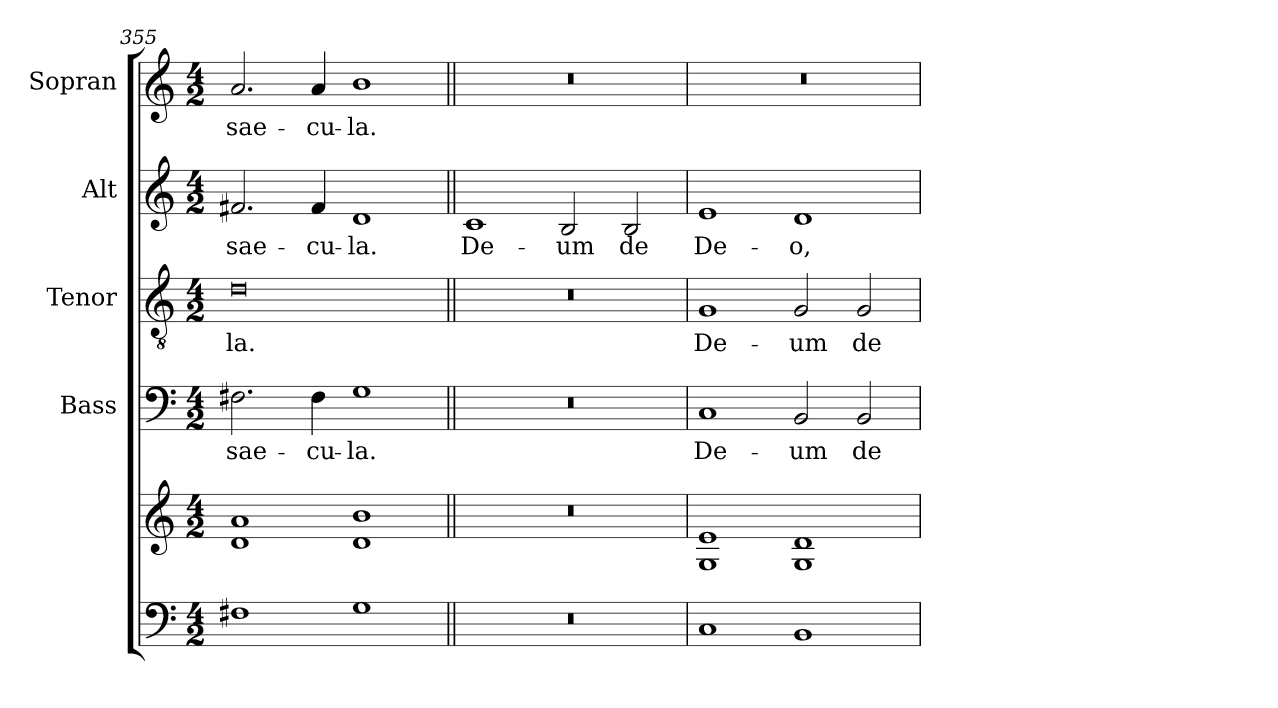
**kern	**kern	**kern	**text	**kern	**text	**kern	**text	**kern	**text
*part5	*part5	*part4	*part4	*part3	*part3	*part2	*part2	*part1	*part1
*staff6	*staff5	*staff4	*staff4	*staff3	*staff3	*staff2	*staff2	*staff1	*staff1
*	*	*I"Bass	*	*I"Tenor	*	*I"Alt	*	*I"Sopran	*
*	*	*I'B.	*	*I'T.	*	*I'A.	*	*I'S.	*
*clefF4	*clefG2	*clefF4	*	*clefGv2	*	*clefG2	*	*clefG2	*
*k[]	*k[]	*k[]	*	*k[]	*	*k[]	*	*k[]	*
*C:	*C:	*C:	*	*C:	*	*C:	*	*C:	*
*M4/2	*M4/2	*M4/2	*	*M4/2	*	*M4/2	*	*M4/2	*
=355	=355	=355	=355	=355	=355	=355	=355	=355	=355
*	*^	*	*	*	*	*	*	*	*
!	!	!	!	!LO:LY:b	!	!LO:LY:b	!	!LO:LY:b	!	!LO:LY:b
1F#X	1a	1d	2.F#X\	sae-	0d	-la.	2.f#X/	sae-	2.a/	sae-
!	!	!	!	!LO:LY:b	!	!	!	!LO:LY:b	!	!LO:LY:b
.	.	.	4F#\	-cu-	.	.	4f#/	-cu-	4a/	-cu-
!	!	!	!	!LO:LY:b	!	!	!	!LO:LY:b	!	!LO:LY:b
1G	1b	1d	1G	-la.	.	.	1d	-la.	1b	-la.
!!LO:LB:g=z
=356||	=356||	=356||	=356||	=356||	=356||	=356||	=356||	=356||	=356||	=356||
!	!	!	!	!	!	!	!	!LO:LY:b	!	!
*	*v	*v	*	*	*	*	*	*	*	*
0r	0r	0r	.	0r	.	1c	De-	0r	.
!	!	!	!	!	!	!	!LO:LY:b	!	!
.	.	.	.	.	.	2B/	-um	.	.
!	!	!	!	!	!	!	!LO:LY:b	!	!
.	.	.	.	.	.	2B/	de	.	.
=357	=357	=357	=357	=357	=357	=357	=357	=357	=357
!	!	!	!LO:LY:b	!	!LO:LY:b	!	!LO:LY:b	!	!
1C	1G 1e	1C	De-	1G	De-	1e	De-	0r	.
!	!	!	!LO:LY:b	!	!LO:LY:b	!	!LO:LY:b	!	!
1BB	1G 1d	2BB/	-um	2G/	-um	1d	-o,	.	.
!	!	!	!LO:LY:b	!	!LO:LY:b	!	!	!	!
.	.	2BB/	de	2G/	de	.	.	.	.
=	=	=	=	=	=	=	=	=	=
*-	*-	*-	*-	*-	*-	*-	*-	*-	*-
